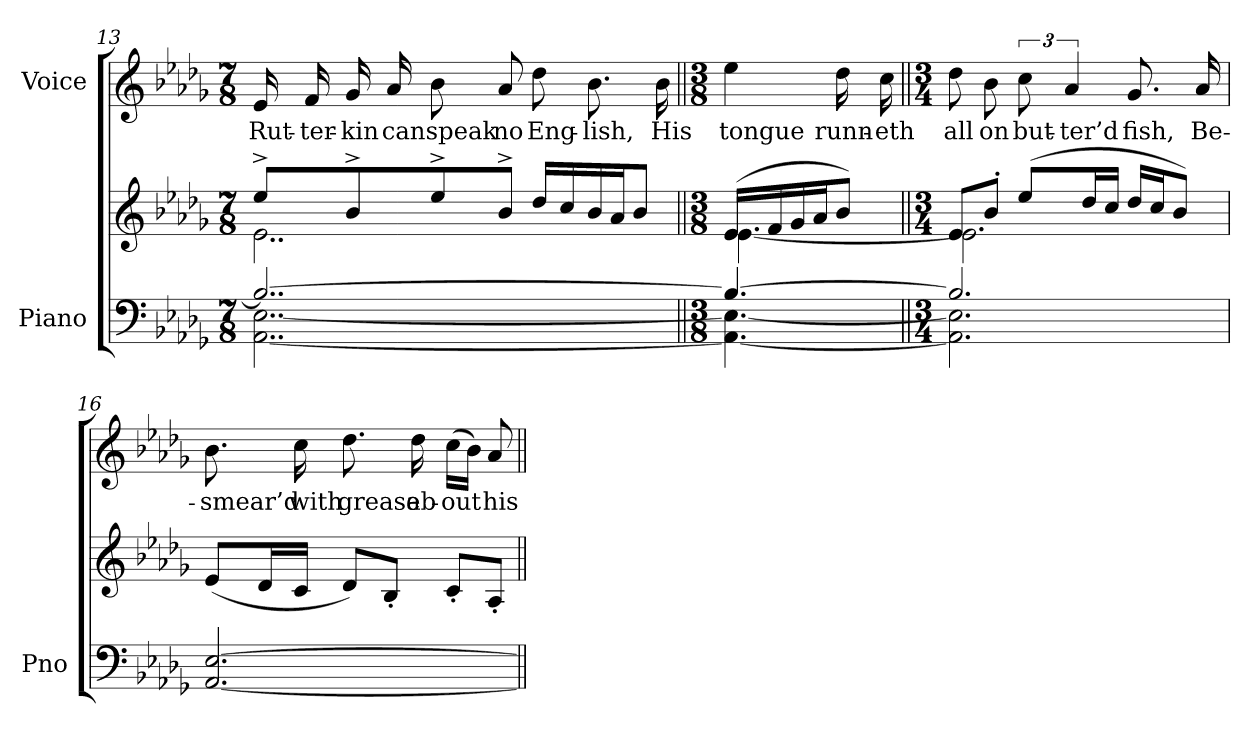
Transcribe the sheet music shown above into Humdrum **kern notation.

**kern	**kern	**kern	**text
*part2	*part2	*part1	*part1
*staff3	*staff2	*staff1	*staff1
*I"Piano	*	*I"Voice	*
*I'Pno	*	*	*
*clefF4	*clefG2	*clefG2	*
*k[b-e-a-d-g-]	*k[b-e-a-d-g-]	*k[b-e-a-d-g-]	*
*M7/8	*M7/8	*M7/8	*
=13	=13	=13	=13
*^	*^	*	*
!	!	!	!	!	!LO:LY:b
2..B-/_	[2..AA-\ [2..E-\	8ee-^/L	2..e-\	16e-/	Rut-
!	!	!	!	!	!LO:LY:b
.	.	.	.	16f/	-ter-
!	!	!	!	!	!LO:LY:b
.	.	8b-^/	.	16g-/	-kin
!	!	!	!	!	!LO:LY:b
.	.	.	.	16a-/	can
!	!	!	!	!	!LO:LY:b
.	.	8ee-^/	.	8b-\	speak
!	!	!	!	!	!LO:LY:b
.	.	8b-^/J	.	8a-/	no
!	!	!	!	!	!LO:LY:b
.	.	16dd-/LL	.	8dd-\	Eng-
.	.	16cc/	.	.	.
!	!	!	!	!	!LO:LY:b
.	.	16b-/	.	8.b-\	-lish,
.	.	16a-/J	.	.	.
.	.	8b-/J	.	.	.
!	!	!	!	!	!LO:LY:b
.	.	.	.	16b-\	His
!!LO:PB:g=z
=14||	=14||	=14||	=14||	=14||	=14||
*M3/8	*	*M3/8	*	*M3/8	*
!	!	!	!	!	!LO:LY:b
4.B-/_	4.AA-\_ 4.E-\_	(>16e-/LL	[4.e-\	4ee-\	tongue
.	.	16f/	.	.	.
.	.	16g-/	.	.	.
.	.	16a-/J	.	.	.
!	!	!	!	!	!LO:LY:b
.	.	8b-/J)	.	16dd-\	runn-
!	!	!	!	!	!LO:LY:b
.	.	.	.	16cc\	-eth
=15||	=15||	=15||	=15||	=15||	=15||
*M3/4	*	*M3/4	*	*M3/4	*
!	!	!	!	!	!LO:LY:b
2.B-/]	2.AA-\] 2.E-\]	8e-/L	2.e-\]	8dd-\	all
!	!	!	!	!	!LO:LY:b
.	.	8b-'/J	.	8b-\	on
!	!	!	!	!	!LO:LY:b
.	.	(>8ee-/L	.	12cc\	but-
!	!	!	!	!	!LO:LY:b
.	.	.	.	6a-/	-ter’d
.	.	16dd-/L	.	.	.
.	.	16cc/JJ	.	.	.
!	!	!	!	!	!LO:LY:b
.	.	16dd-/LL	.	8.g-/	fish,
.	.	16cc/J	.	.	.
.	.	8b-/J)	.	.	.
!	!	!	!	!	!LO:LY:b
.	.	.	.	16a-/	Be-
*v	*v	*	*	*	*
*	*v	*v	*	*
=16	=16	=16	=16
!	!	!	!LO:LY:b
[2.AA-/ [2.E-/	(<8e-/L	8.b-\	-smear’d
.	16d-/L	.	.
!	!	!	!LO:LY:b
.	16c/JJ	16cc\	with
!	!	!	!LO:LY:b
.	8d-/L)	8.dd-\	grease
.	8B-'/J	.	.
!	!	!	!LO:LY:b
.	.	16dd-\	ab-
!	!	!	!LO:LY:b
.	8c'/L	(>16cc\LL	-out
.	.	16b-\JJ)	.
!	!	!	!LO:LY:b
.	8A-'/J	8a-/	his
=||	=||	=||	=||
*-	*-	*-	*-
